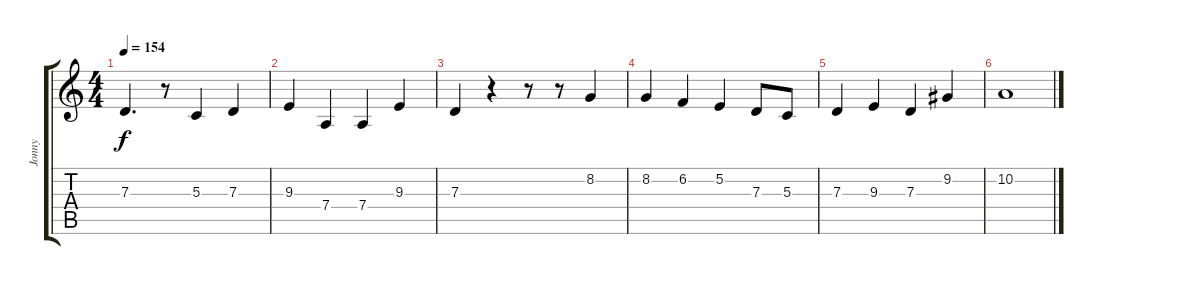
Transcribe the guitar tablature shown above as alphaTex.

\track ("Jonny " "Jonny ") {instrument baritonesax}
\staff {score tabs}
\tuning (E4 B3 G3 D3 A2 E2) {hide}
\ts (4 4)
\tempo 154
\clef g2
\ks c
7.3.4{d dy f} r.8 5.3.4 7.3.4 |
9.3.4 7.4.4 7.4.4 9.3.4 |
7.3.4 r.4 r.8 r.8 8.2.4 |
8.2.4 6.2.4 5.2.4 7.3.8 5.3.8 |
7.3.4 9.3.4 7.3.4 9.2.4 |
10.2.1
